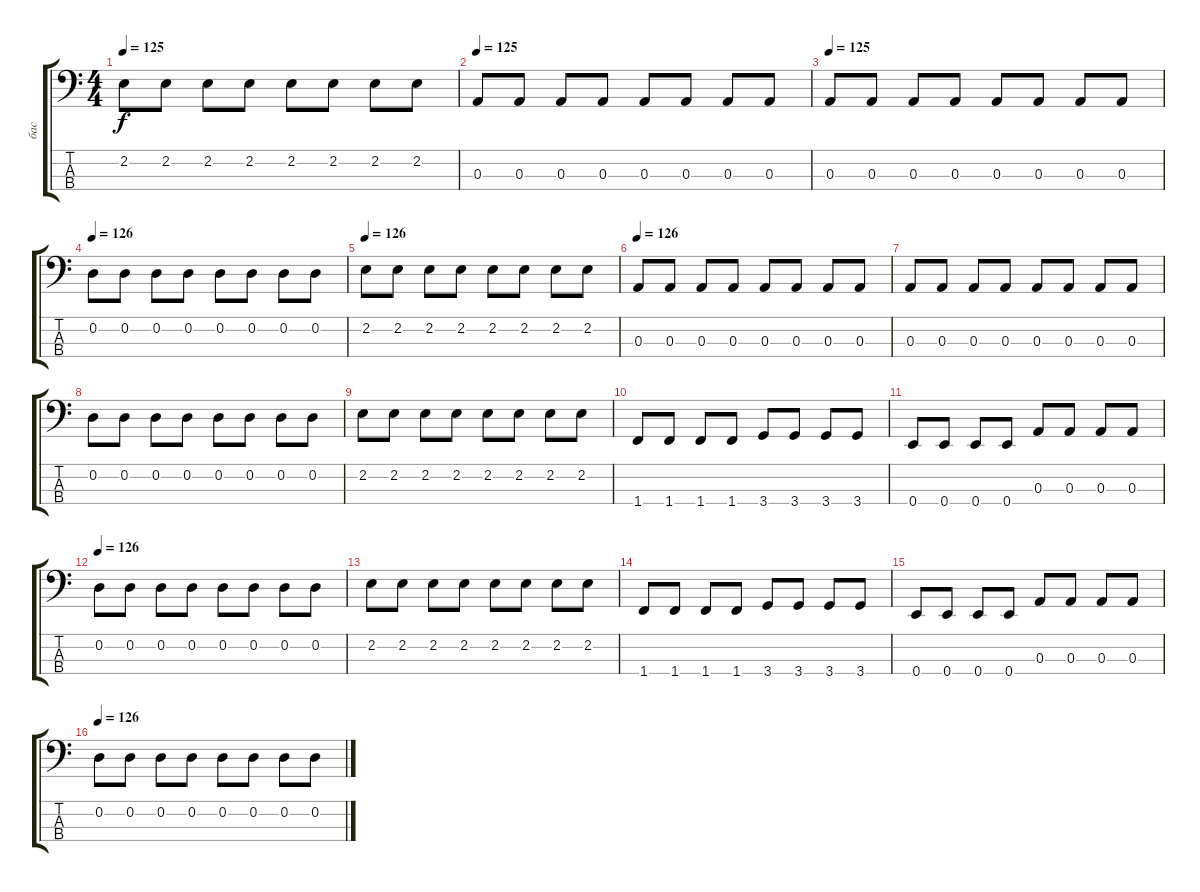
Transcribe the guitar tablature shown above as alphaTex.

\track ("бас" "бас") {instrument electricbassfinger}
\staff {score tabs}
\tuning (G2 D2 A1 E1) {hide}
\ts (4 4)
\tempo 125
\clef f4
\ks c
2.2.8{dy f} 2.2.8 2.2.8 2.2.8 2.2.8 2.2.8 2.2.8 2.2.8 |
\tempo 125
0.3.8 0.3.8 0.3.8 0.3.8 0.3.8 0.3.8 0.3.8 0.3.8 |
\tempo 125
0.3.8 0.3.8 0.3.8 0.3.8 0.3.8 0.3.8 0.3.8 0.3.8 |
\tempo 126
0.2.8 0.2.8 0.2.8 0.2.8 0.2.8 0.2.8 0.2.8 0.2.8 |
\tempo 126
2.2.8 2.2.8 2.2.8 2.2.8 2.2.8 2.2.8 2.2.8 2.2.8 |
\tempo 126
0.3.8 0.3.8 0.3.8 0.3.8 0.3.8 0.3.8 0.3.8 0.3.8 |
0.3.8 0.3.8 0.3.8 0.3.8 0.3.8 0.3.8 0.3.8 0.3.8 |
0.2.8 0.2.8 0.2.8 0.2.8 0.2.8 0.2.8 0.2.8 0.2.8 |
2.2.8 2.2.8 2.2.8 2.2.8 2.2.8 2.2.8 2.2.8 2.2.8 |
1.4.8 1.4.8 1.4.8 1.4.8 3.4.8 3.4.8 3.4.8 3.4.8 |
0.4.8 0.4.8 0.4.8 0.4.8 0.3.8 0.3.8 0.3.8 0.3.8 |
\tempo 126
0.2.8 0.2.8 0.2.8 0.2.8 0.2.8 0.2.8 0.2.8 0.2.8 |
2.2.8 2.2.8 2.2.8 2.2.8 2.2.8 2.2.8 2.2.8 2.2.8 |
1.4.8 1.4.8 1.4.8 1.4.8 3.4.8 3.4.8 3.4.8 3.4.8 |
0.4.8 0.4.8 0.4.8 0.4.8 0.3.8 0.3.8 0.3.8 0.3.8 |
\tempo 126
0.2.8 0.2.8 0.2.8 0.2.8 0.2.8 0.2.8 0.2.8 0.2.8
